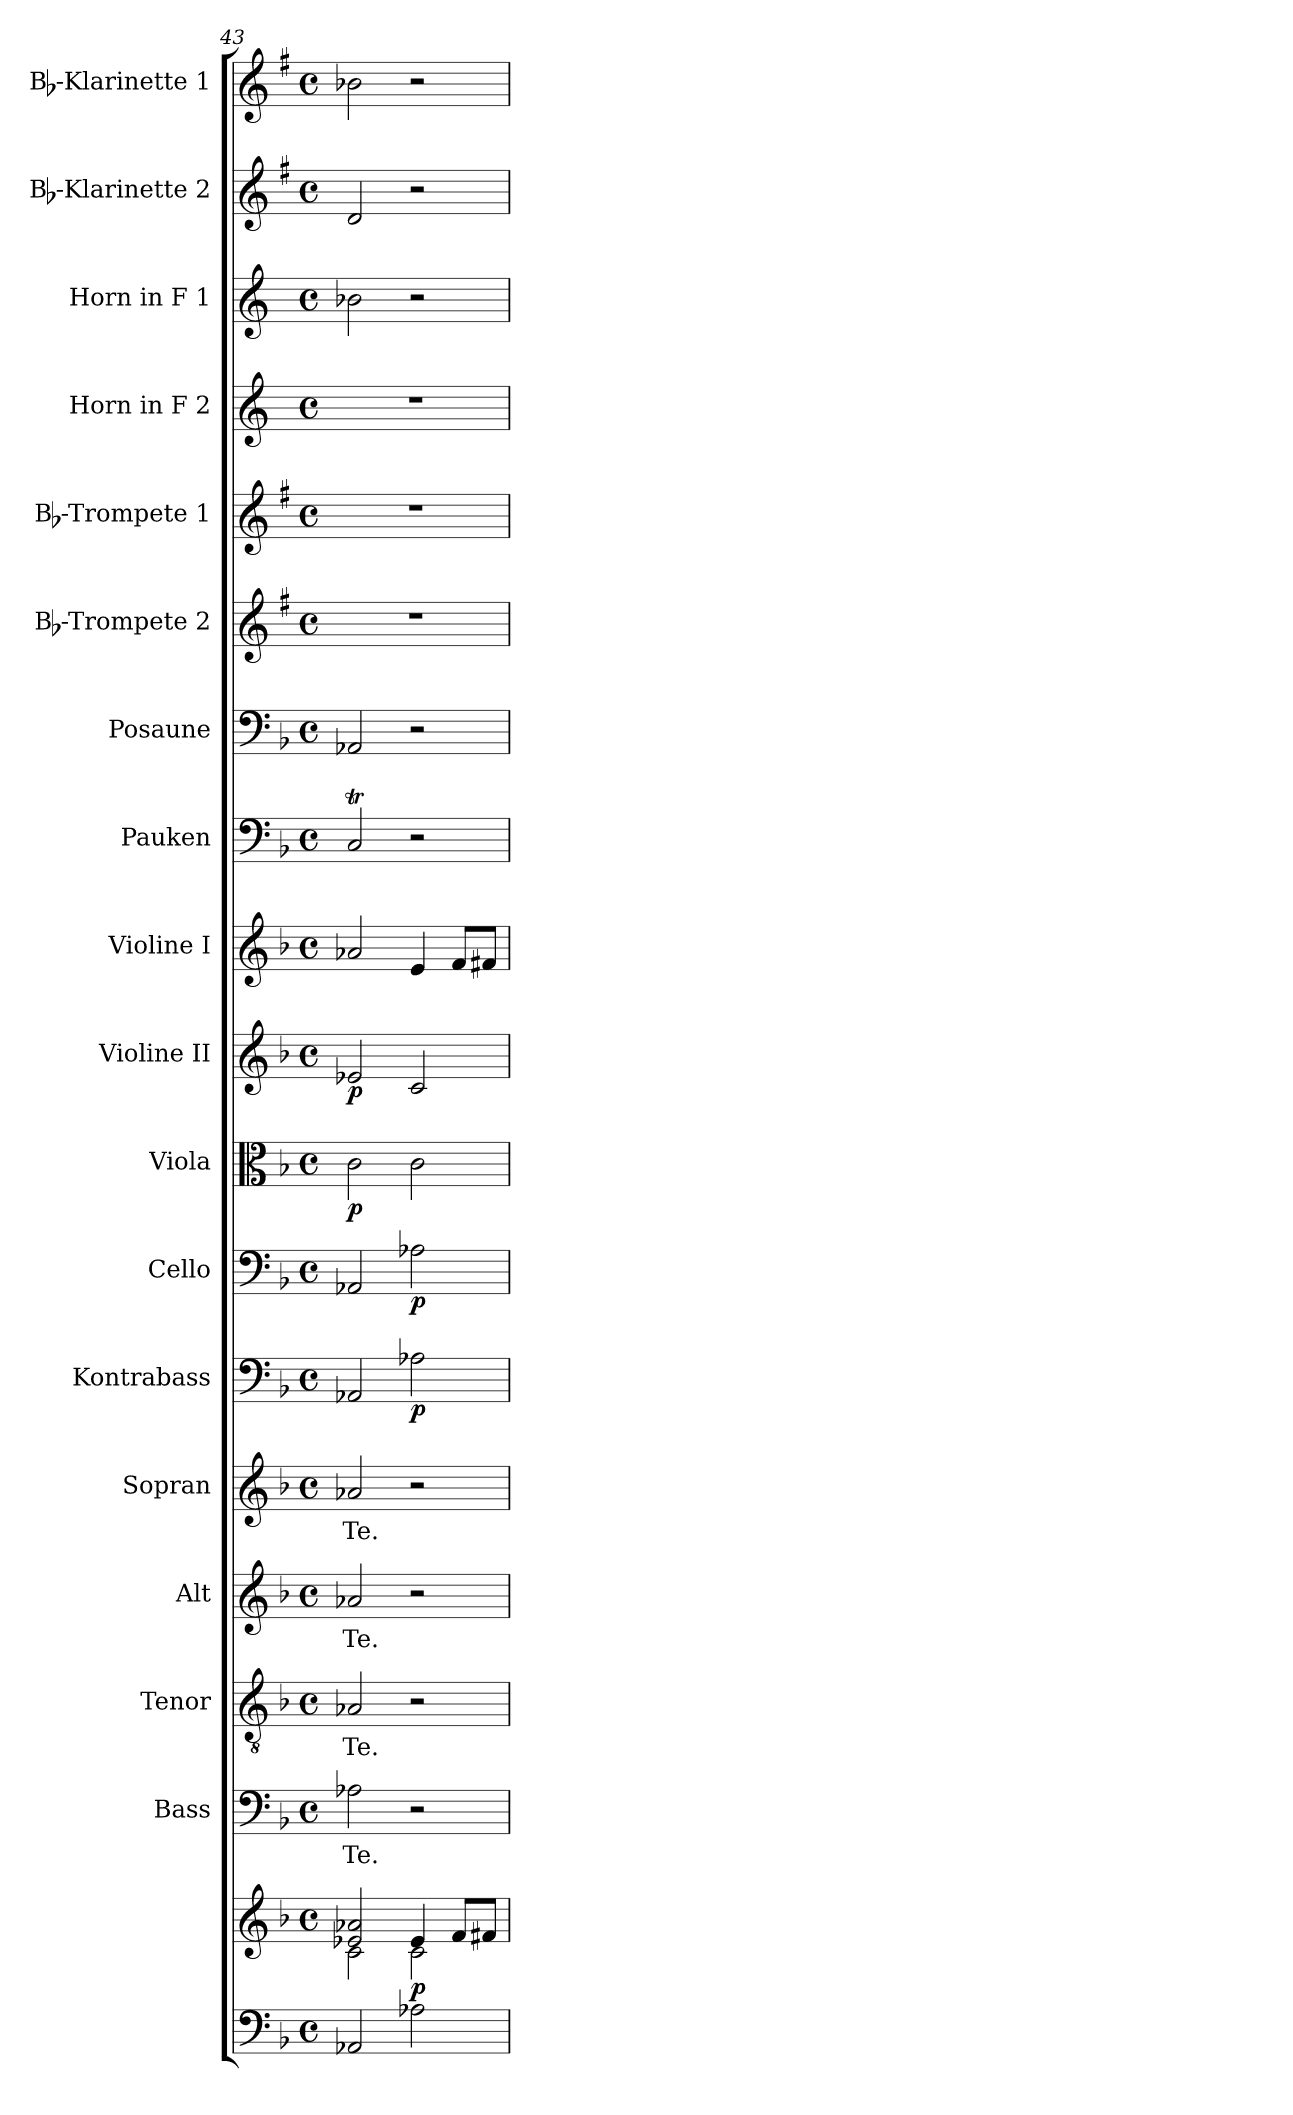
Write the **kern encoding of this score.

**kern	**kern	**dynam	**kern	**text	**kern	**text	**kern	**text	**kern	**text	**kern	**dynam	**kern	**dynam	**kern	**dynam	**kern	**dynam	**kern	**kern	**kern	**kern	**kern	**kern	**kern	**kern	**kern
*part18	*part18	*part18	*part17	*part17	*part16	*part16	*part15	*part15	*part14	*part14	*part13	*part13	*part12	*part12	*part11	*part11	*part10	*part10	*part9	*part8	*part7	*part6	*part5	*part4	*part3	*part2	*part1
*staff19	*staff18	*staff18/19	*staff17	*staff17	*staff16	*staff16	*staff15	*staff15	*staff14	*staff14	*staff13	*staff13	*staff12	*staff12	*staff11	*staff11	*staff10	*staff10	*staff9	*staff8	*staff7	*staff6	*staff5	*staff4	*staff3	*staff2	*staff1
*	*	*	*I"Bass	*	*I"Tenor	*	*I"Alt	*	*I"Sopran	*	*I"Kontrabass	*	*I"Cello	*	*I"Viola	*	*I"Violine II	*	*I"Violine I	*I"Pauken	*I"Posaune	*I"Bb-Trompete 2	*I"Bb-Trompete 1	*I"Horn in F 2	*I"Horn in F 1	*I"Bb-Klarinette 2	*I"Bb-Klarinette 1
*	*	*	*I'B.	*	*I'T.	*	*I'A.	*	*I'S.	*	*I'Kb.	*	*	*	*I'Vla.	*	*I'Vl. II	*	*I'Vl. I	*I'Pk.	*I'Pos.	*I'Bb Trp. 2	*I'Bb Trp. 1	*	*	*I'Bb Kl. 2	*I'Bb Kl. 1
*clefF4	*clefG2	*	*clefF4	*	*clefGv2	*	*clefG2	*	*clefG2	*	*clefF4	*	*clefF4	*	*clefC3	*	*clefG2	*	*clefG2	*clefF4	*clefF4	*clefG2	*clefG2	*clefG2	*clefG2	*clefG2	*clefG2
*	*	*	*	*	*	*	*	*	*	*	*ITrd7c12	*	*	*	*	*	*	*	*	*	*	*ITrd1c2	*ITrd1c2	*ITrd4c7	*ITrd4c7	*ITrd1c2	*ITrd1c2
*k[b-]	*k[b-]	*	*k[b-]	*	*k[b-]	*	*k[b-]	*	*k[b-]	*	*k[b-]	*	*k[b-]	*	*k[b-]	*	*k[b-]	*	*k[b-]	*k[b-]	*k[b-]	*k[b-]	*k[b-]	*k[b-]	*k[b-]	*k[b-]	*k[b-]
*F:	*F:	*	*F:	*	*F:	*	*F:	*	*F:	*	*F:	*	*F:	*	*F:	*	*F:	*	*F:	*F:	*F:	*F:	*F:	*F:	*F:	*F:	*F:
*M4/4	*M4/4	*	*M4/4	*	*M4/4	*	*M4/4	*	*M4/4	*	*M4/4	*	*M4/4	*	*M4/4	*	*M4/4	*	*M4/4	*M4/4	*M4/4	*M4/4	*M4/4	*M4/4	*M4/4	*M4/4	*M4/4
*met(c)	*met(c)	*	*met(c)	*	*met(c)	*	*met(c)	*	*met(c)	*	*met(c)	*	*met(c)	*	*met(c)	*	*met(c)	*	*met(c)	*met(c)	*met(c)	*met(c)	*met(c)	*met(c)	*met(c)	*met(c)	*met(c)
=43	=43	=43	=43	=43	=43	=43	=43	=43	=43	=43	=43	=43	=43	=43	=43	=43	=43	=43	=43	=43	=43	=43	=43	=43	=43	=43	=43
*	*^	*	*	*	*	*	*	*	*	*	*	*	*	*	*	*	*	*	*	*	*	*	*	*	*	*	*
!	!	!	!	!	!LO:LY:b	!	!LO:LY:b	!	!LO:LY:b	!	!LO:LY:b	!	!	!	!	!	!LO:DY:b	!	!LO:DY:b	!	!	!	!	!	!	!	!	!
2AA-X/	2e-X/ 2a-X/	2c\	.	2A-X\	Te.	2A-X/	Te.	2a-X/	Te.	2a-X/	Te.	2AAA-X/	.	2AA-X/	.	2c\	p	2e-X/	p	2a-X/	2CT/	2AA-X/	1r	1r	1r	2e-X\	2c/	2a-X\
!	!	!	!LO:DY:b	!	!	!	!	!	!	!	!	!	!LO:DY:b	!	!LO:DY:b	!	!	!	!	!	!	!	!	!	!	!	!	!
2A-X\	4e-/	2c\	p	2r	.	2r	.	2r	.	2r	.	2AA-X\	p	2A-X\	p	2c\	.	2c/	.	4e/	2r	2r	.	.	.	2r	2r	2r
.	8f/L	.	.	.	.	.	.	.	.	.	.	.	.	.	.	.	.	.	.	8f/L	.	.	.	.	.	.	.	.
.	8f#X/J	.	.	.	.	.	.	.	.	.	.	.	.	.	.	.	.	.	.	8f#X/J	.	.	.	.	.	.	.	.
*	*v	*v	*	*	*	*	*	*	*	*	*	*	*	*	*	*	*	*	*	*	*	*	*	*	*	*	*	*
=	=	=	=	=	=	=	=	=	=	=	=	=	=	=	=	=	=	=	=	=	=	=	=	=	=	=	=
*-	*-	*-	*-	*-	*-	*-	*-	*-	*-	*-	*-	*-	*-	*-	*-	*-	*-	*-	*-	*-	*-	*-	*-	*-	*-	*-	*-
